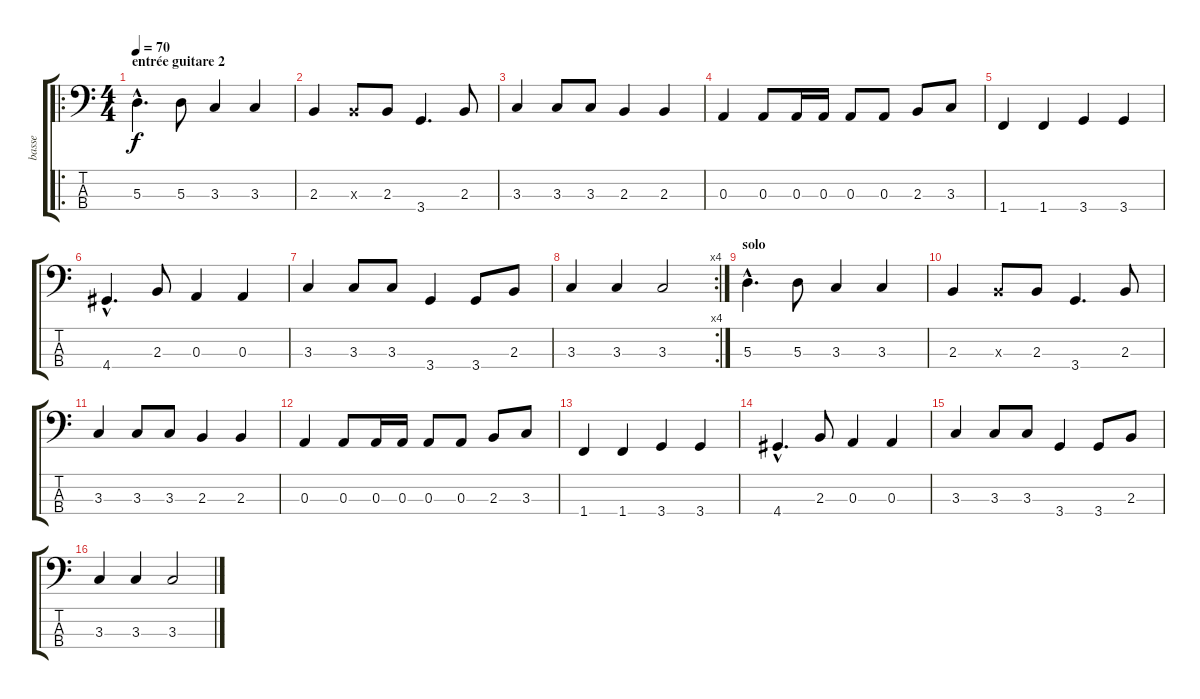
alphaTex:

\track ("basse" "basse") {instrument electricbassfinger}
\staff {score tabs}
\tuning (G2 D2 A1 E1) {hide}
\ro
\ts (4 4)
\section ("" "entrée guitare 2")
\tempo 70
\clef f4
\ks c
5.3{hac}.4{d dy f} 5.3.8 3.3.4 3.3.4 |
2.3.4 2.3{x}.8 2.3.8 3.4.4{d} 2.3.8 |
3.3.4 3.3.8 3.3.8 2.3.4 2.3.4 |
0.3.4 0.3.8 0.3.16 0.3.16 0.3.8 0.3.8 2.3.8 3.3.8 |
1.4.4 1.4.4 3.4.4 3.4.4 |
4.4{hac}.4{d} 2.3.8 0.3.4 0.3.4 |
3.3.4 3.3.8 3.3.8 3.4.4 3.4.8 2.3.8 |
\rc 4
3.3.4 3.3.4 3.3.2 |
\section ("" "solo")
5.3{hac}.4{d} 5.3.8 3.3.4 3.3.4 |
2.3.4 2.3{x}.8 2.3.8 3.4.4{d} 2.3.8 |
3.3.4 3.3.8 3.3.8 2.3.4 2.3.4 |
0.3.4 0.3.8 0.3.16 0.3.16 0.3.8 0.3.8 2.3.8 3.3.8 |
1.4.4 1.4.4 3.4.4 3.4.4 |
4.4{hac}.4{d} 2.3.8 0.3.4 0.3.4 |
3.3.4 3.3.8 3.3.8 3.4.4 3.4.8 2.3.8 |
3.3.4 3.3.4 3.3.2
